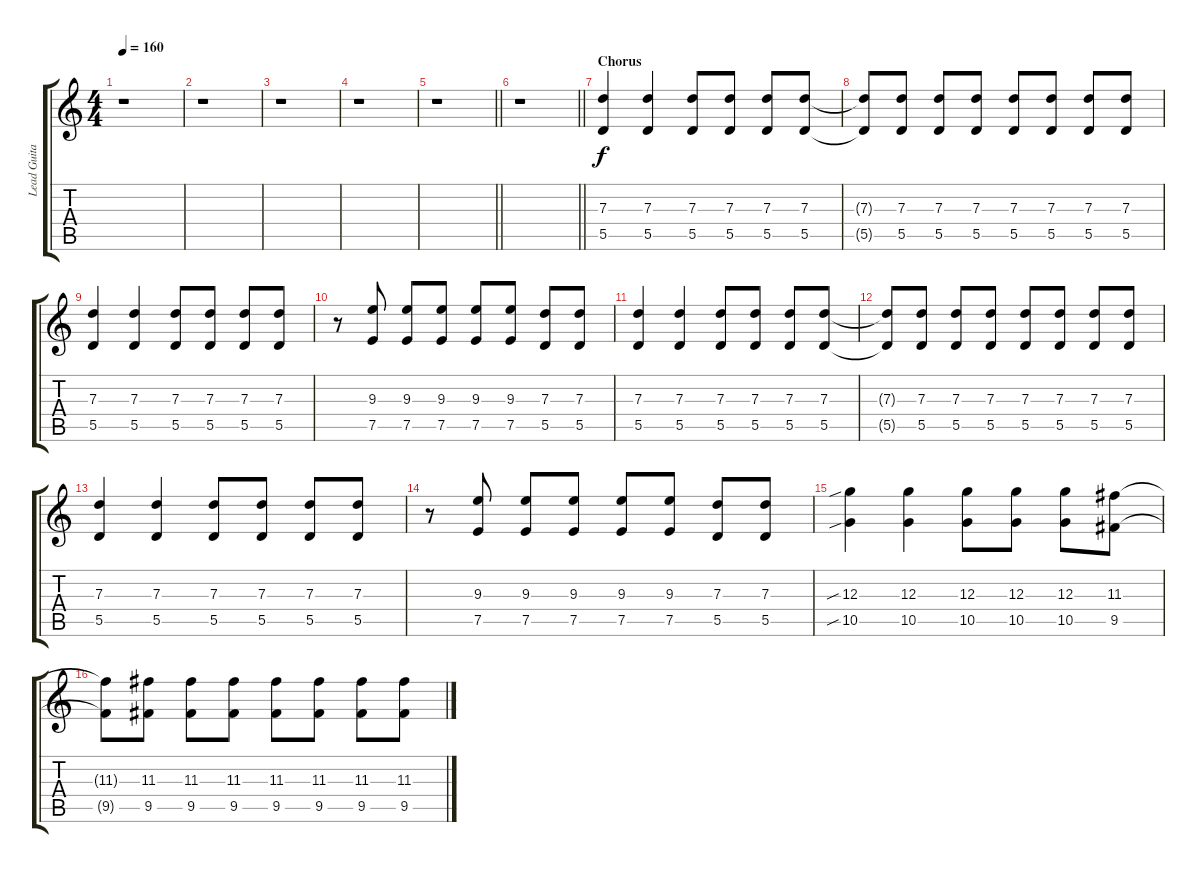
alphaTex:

\track ("Lead Guitar" "Lead Guita") {instrument distortionguitar}
\staff {score tabs}
\tuning (E4 B3 G3 D3 A2 E2) {hide}
\ts (4 4)
\tempo 160
\clef g2
\ks c
r.1{dy f} |
r.1 |
r.1 |
r.1 |
\barLineRight lightlight
r.1 |
\barLineRight lightlight
r.1 |
\section ("" "Chorus")
(7.3 5.5).4 (7.3 5.5).4 (7.3 5.5).8 (7.3 5.5).8 (7.3 5.5).8 (7.3 5.5).8 |
(7.3{t} 5.5{t}).8 (7.3 5.5).8 (7.3 5.5).8 (7.3 5.5).8 (7.3 5.5).8 (7.3 5.5).8 (7.3 5.5).8 (7.3 5.5).8 |
(7.3 5.5).4 (7.3 5.5).4 (7.3 5.5).8 (7.3 5.5).8 (7.3 5.5).8 (7.3 5.5).8 |
r.8 (9.3 7.5).8 (9.3 7.5).8 (9.3 7.5).8 (9.3 7.5).8 (9.3 7.5).8 (7.3 5.5).8 (7.3 5.5).8 |
(7.3 5.5).4 (7.3 5.5).4 (7.3 5.5).8 (7.3 5.5).8 (7.3 5.5).8 (7.3 5.5).8 |
(7.3{t} 5.5{t}).8 (7.3 5.5).8 (7.3 5.5).8 (7.3 5.5).8 (7.3 5.5).8 (7.3 5.5).8 (7.3 5.5).8 (7.3 5.5).8 |
(7.3 5.5).4 (7.3 5.5).4 (7.3 5.5).8 (7.3 5.5).8 (7.3 5.5).8 (7.3 5.5).8 |
r.8 (9.3 7.5).8 (9.3 7.5).8 (9.3 7.5).8 (9.3 7.5).8 (9.3 7.5).8 (7.3 5.5).8 (7.3 5.5).8 |
(12.3{sib} 10.5{sib}).4 (12.3 10.5).4 (12.3 10.5).8 (12.3 10.5).8 (12.3 10.5).8 (11.3 9.5).8 |
(11.3{t} 9.5{t}).8 (11.3 9.5).8 (11.3 9.5).8 (11.3 9.5).8 (11.3 9.5).8 (11.3 9.5).8 (11.3 9.5).8 (11.3 9.5).8
